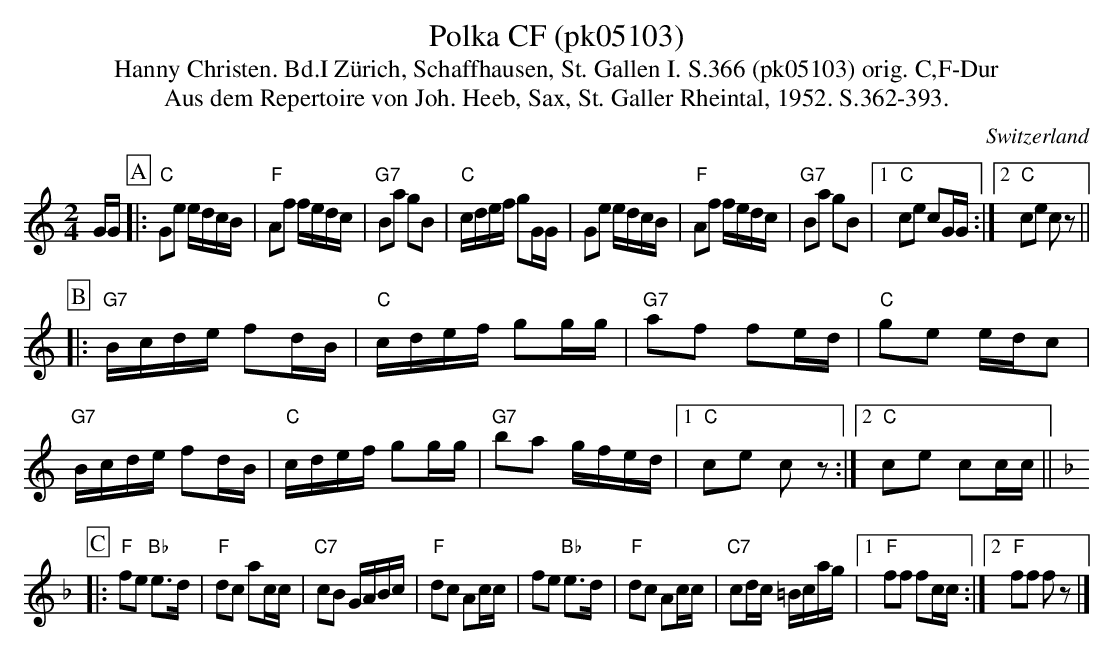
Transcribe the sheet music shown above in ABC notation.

X:1
T: Polka CF (pk05103)
T:Hanny Christen. Bd.I Zürich, Schaffhausen, St. Gallen I. S.366 (pk05103) orig. C,F-Dur
T: Aus dem Repertoire von Joh. Heeb, Sax, St. Galler Rheintal, 1952. S.362-393.
M:2/4
L:1/16
O:Switzerland
K:C major
GG [P:A]  |: "C"G2e2 edcB | "F"A2f2 fedc | "G7"B2a2 g2B2 | "C"cdef g2GG | G2e2 edcB | "F"A2f2 fedc | "G7"B2a2 g2B2 |1 "C"c2e2 c2GG :|2 "C"c2e2 c2z2 ||
[P:B] |: "G7"Bcde f2dB | "C"cdef g2gg | "G7"a2f2 f2ed | "C"g2e2 edc2 | "G7"Bcde f2dB | "C"cdef g2gg  | "G7"b2a2 gfed |1 "C"c2e2 c2z2 :|2 "C"c2e2 c2cc || [K:F]
[P:C] |: "F"f2e2 "Bb"e3d | "F"d2c2 a2cc | "C7"c2B2 GABc | "F"d2c2 A2cc | f2e2 "Bb"e3d | "F"d2c2 A2cc | "C7"c2dc =Bcag |1 "F"f2f2 f2cc :|2 "F"f2f2 f2z2 |]
